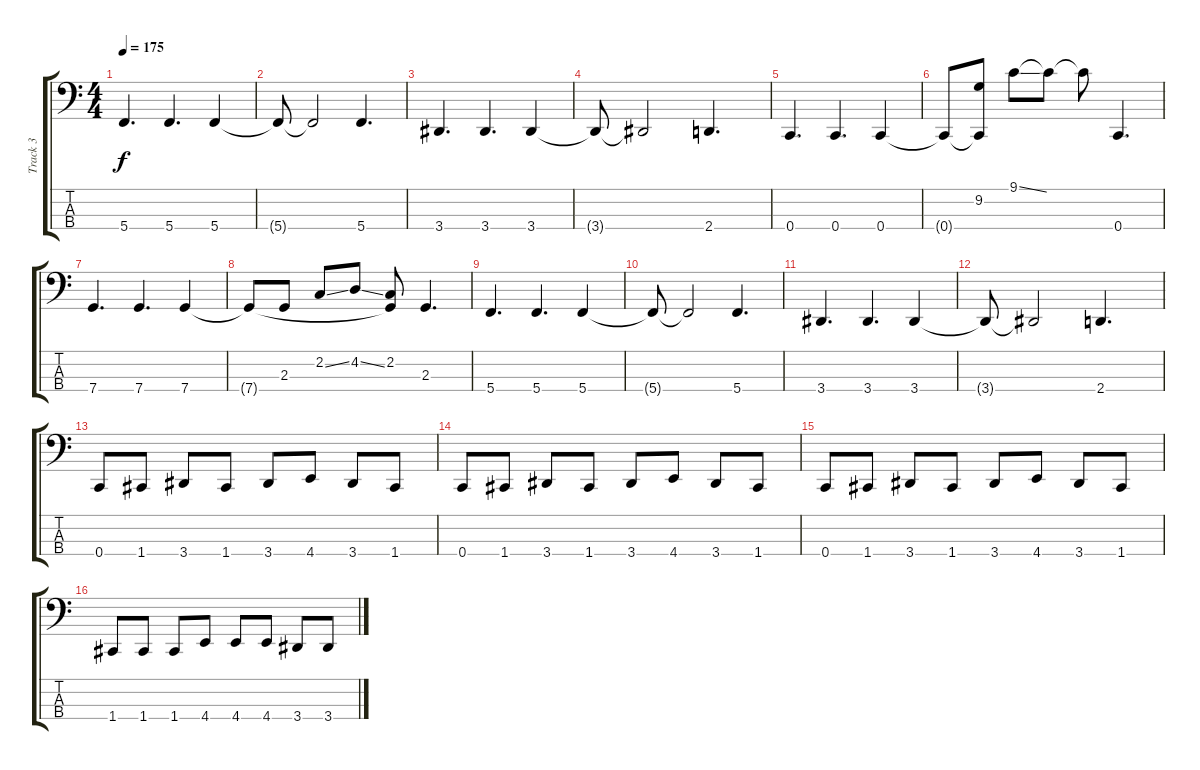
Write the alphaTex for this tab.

\track ("Track 3" "Track 3") {instrument electricbassfinger}
\staff {score tabs}
\tuning (Eb2 Bb1 F1 C1) {hide}
\ts (4 4)
\tempo 175
\clef f4
\ks c
5.4.4{d dy f} 5.4.4{d} 5.4.4 |
5.4{t}.8 5.4{t}.2 5.4.4{d} |
3.4.4{d} 3.4.4{d} 3.4.4 |
3.4{t}.8 3.4{t}.2 2.4.4{d} |
0.4.4{d} 0.4.4{d} 0.4.4 |
0.4{t}.8 (9.2 0.4{t}).8 9.1{ss}.8 9.1{t}.8 9.1{t}.8 0.4.4{d} |
7.4.4{d} 7.4.4{d} 7.4.4 |
7.4{t}.8 2.3.8 2.2{ss}.8 4.2{ss}.8 (2.2 7.4{t}).8 2.3.4{d} |
5.4.4{d} 5.4.4{d} 5.4.4 |
5.4{t}.8 5.4{t}.2 5.4.4{d} |
3.4.4{d} 3.4.4{d} 3.4.4 |
3.4{t}.8 3.4{t}.2 2.4.4{d} |
0.4.8 1.4.8 3.4.8 1.4.8 3.4.8 4.4.8 3.4.8 1.4.8 |
0.4.8 1.4.8 3.4.8 1.4.8 3.4.8 4.4.8 3.4.8 1.4.8 |
0.4.8 1.4.8 3.4.8 1.4.8 3.4.8 4.4.8 3.4.8 1.4.8 |
1.4.8 1.4.8 1.4.8 4.4.8 4.4.8 4.4.8 3.4.8 3.4.8
